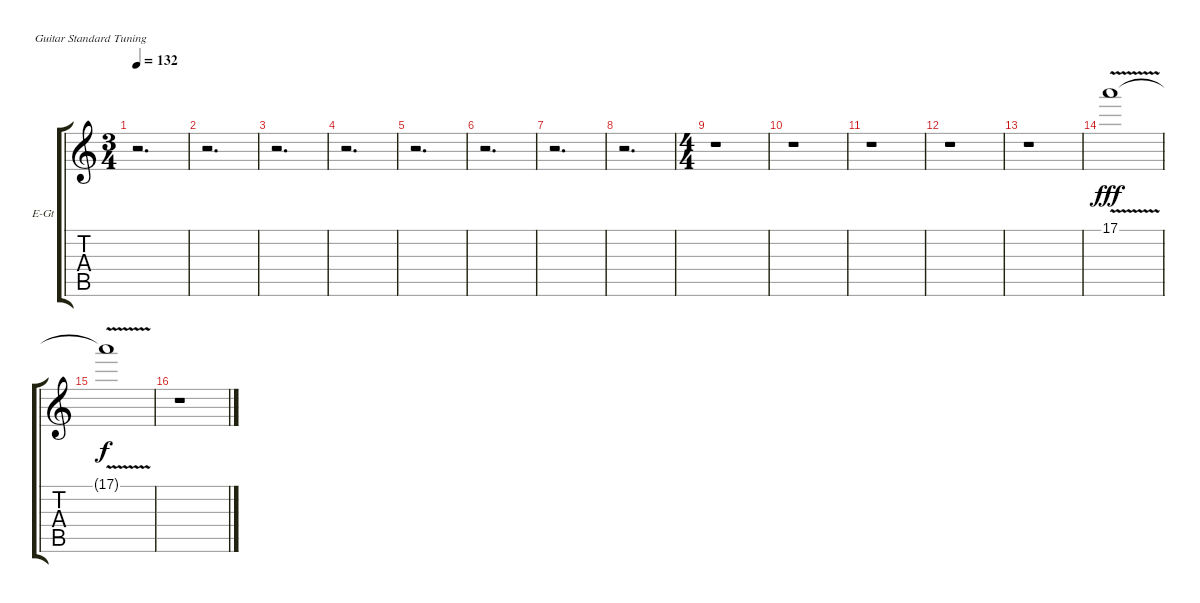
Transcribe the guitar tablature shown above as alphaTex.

\bracketExtendMode groupsimilarinstruments
\firstSystemTrackNameOrientation horizontal
\otherSystemsTrackNameOrientation horizontal
\track ("Edge scnd. guit." "E-Gt") {instrument electricguitarclean}
\staff {score tabs}
\tuning (E4 B3 G3 D3 A2 E2)
\ts (3 4)
\tempo 132
\clef g2
\ks c
r.2{d dy fff} |
r.2{d} |
r.2{d} |
r.2{d} |
r.2{d} |
r.2{d} |
r.2{d} |
r.2{d} |
\ts (4 4)
r.1 |
r.1 |
r.1 |
r.1 |
r.1 |
17.1{v}.1 |
17.1{v t}.1{dy f} |
r.1
